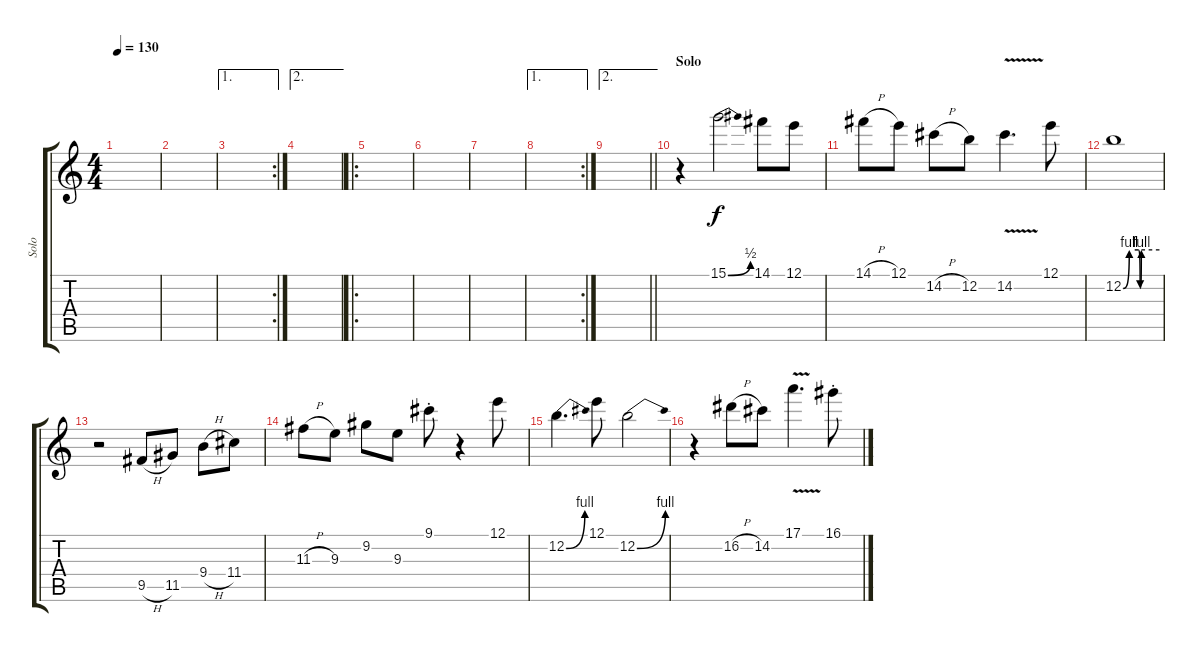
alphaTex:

\track ("Solo" "Solo") {instrument overdrivenguitar}
\staff {score tabs}
\tuning (E4 B3 G3 D3 A2 E2) {hide}
\ts (4 4)
\tempo 130
\clef g2
\ks c
|
|
\ae 1
\rc 2
|
\ae 2
|
\ro
|
|
|
\ae 1
\rc 2
|
\ae 2
\barLineRight lightlight
|
\section ("" "Solo")
r.4 15.1{be (bend 0 0 60 2)}.2 14.1.8 12.1.8 |
14.1{h}.8 12.1.8 14.2{h}.8 12.2.8 14.2{v}.4{d} 12.1.8 |
12.2{be (custom 0 0 10 4 25 4 28 0 30 4 60 4)}.1 |
r.2 9.5{h}.8 11.5.8 9.4{h}.8 11.4.8 |
11.3{h}.8 9.3.8 9.2.8 9.3.8 9.1{st}.8 r.4 12.1.8 |
12.2{be (bend 0 0 60 4)}.4{d} 12.1.8 12.2{be (bend 0 0 60 4)}.2 |
r.4 16.2{h}.8 14.2.8 17.1{v}.4{d} 16.1{st}.8
